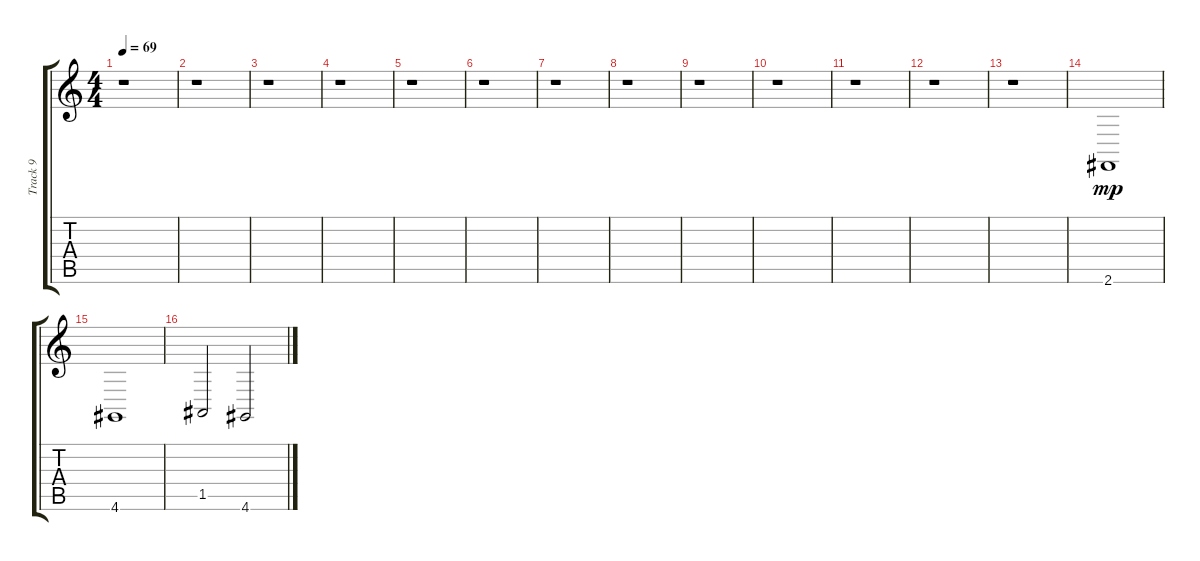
\track ("Track 9" "Track 9") {instrument stringensemble1}
\staff {score tabs}
\tuning (E4 B3 G3 D3 A2 E2) {hide}
\ts (4 4)
\tempo 69
\clef g2
\ks c
r.1{dy f} |
r.1 |
r.1 |
r.1 |
r.1 |
r.1 |
r.1 |
r.1 |
r.1 |
r.1 |
r.1 |
r.1 |
r.1 |
2.6.1{dy mp} |
4.6.1 |
1.5.2 4.6.2
